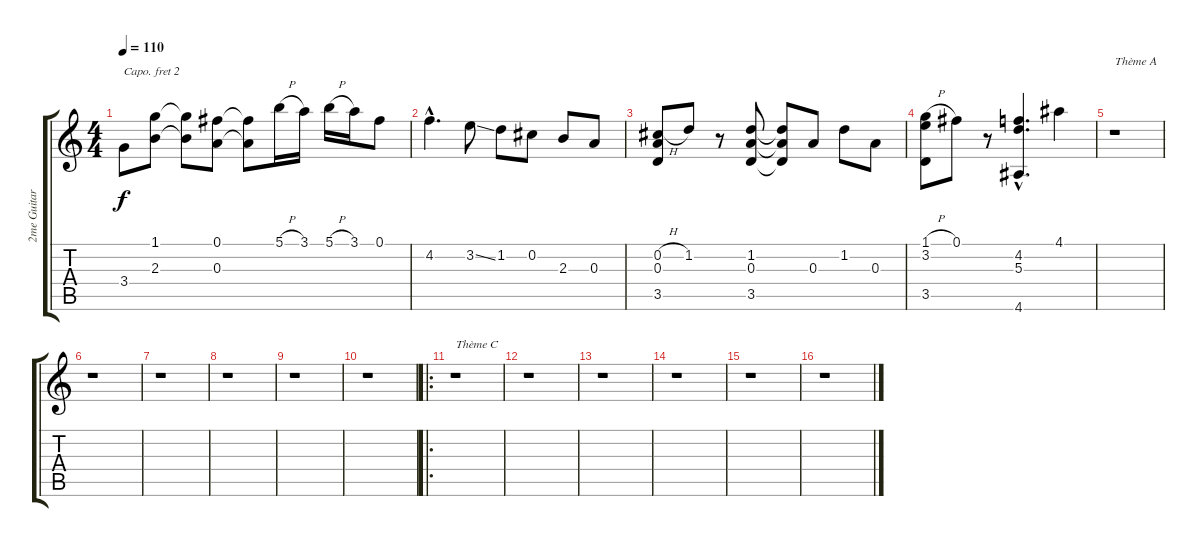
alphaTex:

\track ("2me Guitare" "2me Guitar") {instrument acousticguitarnylon}
\staff {score tabs}
\capo 2
\tuning (E4 B3 G3 D3 A2 E2) {hide}
\ts (4 4)
\tempo 110
\clef g2
\ks c
3.4.8{dy f} (1.1 2.3).8 (1.1{t} 2.3{t}).8 (0.1 0.3).8 (0.1{t} 0.3{t}).8 5.1{h}.16 3.1.16 5.1{h}.16 3.1.16 0.1.8 |
4.2{hac}.4{d} 3.2{ss}.8 1.2.8 0.2.8 2.3.8 0.3.8 |
(0.2{h} 0.3 3.5).8 1.2.8 r.8 (1.2 0.3 3.5).8 (1.2{t} 0.3{t} 3.5{t}).8 0.3.8 1.2.8 0.3.8 |
(1.1{h} 3.2 3.5).8 0.1.8 r.8 (4.2{hac} 5.3{hac} 4.6{hac}).4{d} 4.1.4 |
r.1{txt "Thème A"} |
r.1 |
r.1 |
r.1 |
r.1 |
r.1 |
\ro
r.1{txt "Thème C"} |
r.1 |
r.1 |
r.1 |
r.1 |
r.1
